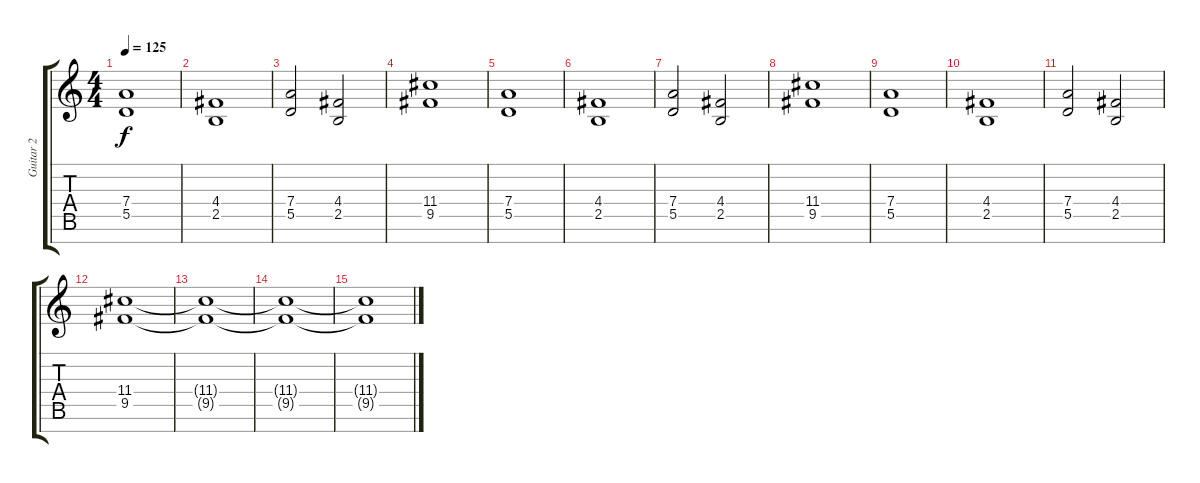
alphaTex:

\track ("Guitar 2" "Guitar 2") {instrument electricguitarclean}
\staff {score tabs}
\tuning (E4 B3 Gb3 D3 A2 E2 B1) {hide}
\ts (4 4)
\tempo 125
\clef g2
\ks c
(7.4 5.5).1{dy f} |
(4.4 2.5).1 |
(7.4 5.5).2 (4.4 2.5).2 |
(11.4 9.5).1 |
(7.4 5.5).1 |
(4.4 2.5).1 |
(7.4 5.5).2 (4.4 2.5).2 |
(11.4 9.5).1 |
(7.4 5.5).1 |
(4.4 2.5).1 |
(7.4 5.5).2 (4.4 2.5).2 |
(11.4 9.5).1 |
(11.4{t} 9.5{t}).1 |
(11.4{t} 9.5{t}).1 |
(11.4{t} 9.5{t}).1
